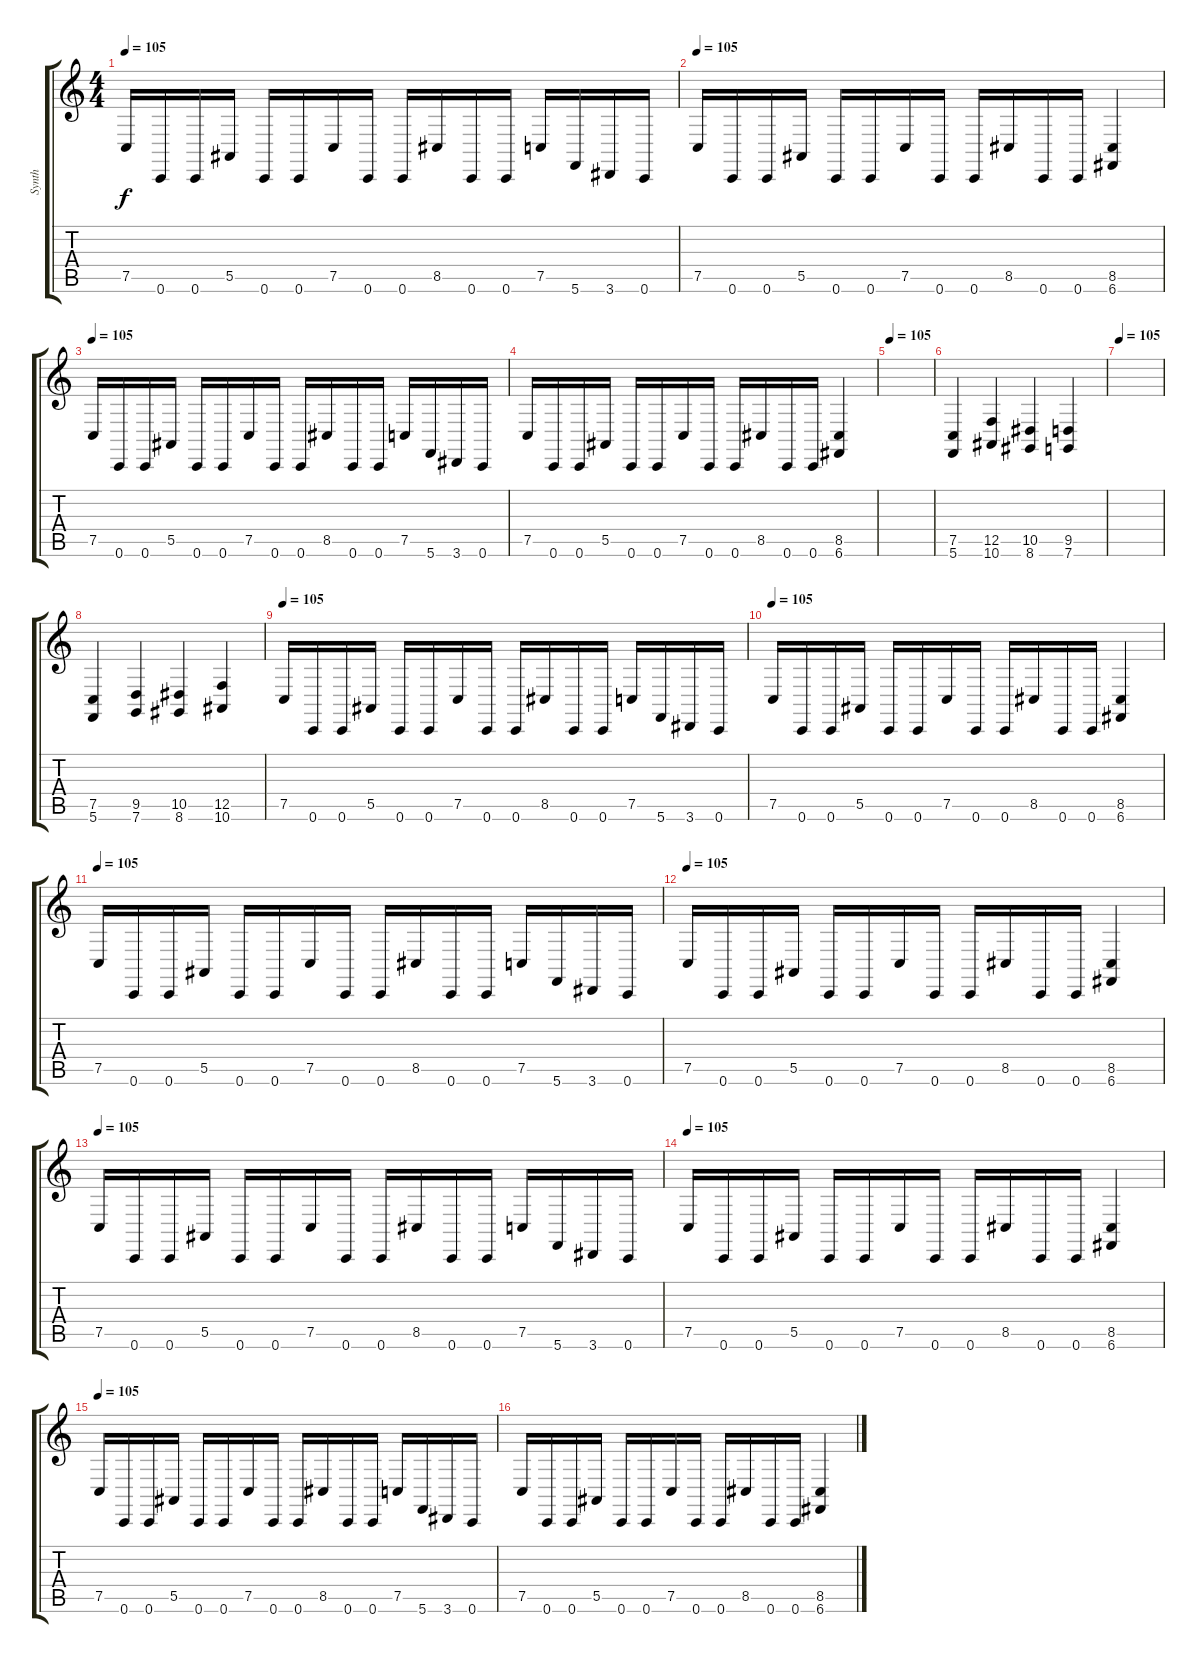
\track ("Synth" "Synth") {instrument churchorgan}
\staff {score tabs}
\tuning (C4 G3 Eb3 Bb2 F2 C2) {hide}
\ts (4 4)
\tempo 105
\clef g2
\ks c
7.5.16{dy f} 0.6.16 0.6.16 5.5.16 0.6.16 0.6.16 7.5.16 0.6.16 0.6.16 8.5.16 0.6.16 0.6.16 7.5.16 5.6.16 3.6.16 0.6.16 |
\tempo 105
7.5.16 0.6.16 0.6.16 5.5.16 0.6.16 0.6.16 7.5.16 0.6.16 0.6.16 8.5.16 0.6.16 0.6.16 (8.5 6.6).4 |
\tempo 105
7.5.16 0.6.16 0.6.16 5.5.16 0.6.16 0.6.16 7.5.16 0.6.16 0.6.16 8.5.16 0.6.16 0.6.16 7.5.16 5.6.16 3.6.16 0.6.16 |
7.5.16 0.6.16 0.6.16 5.5.16 0.6.16 0.6.16 7.5.16 0.6.16 0.6.16 8.5.16 0.6.16 0.6.16 (8.5 6.6).4 |
\tempo 105
|
(7.5 5.6).4 (12.5 10.6).4 (10.5 8.6).4 (9.5 7.6).4 |
\tempo 105
|
(7.5 5.6).4 (9.5 7.6).4 (10.5 8.6).4 (12.5 10.6).4 |
\tempo 105
7.5.16 0.6.16 0.6.16 5.5.16 0.6.16 0.6.16 7.5.16 0.6.16 0.6.16 8.5.16 0.6.16 0.6.16 7.5.16 5.6.16 3.6.16 0.6.16 |
\tempo 105
7.5.16 0.6.16 0.6.16 5.5.16 0.6.16 0.6.16 7.5.16 0.6.16 0.6.16 8.5.16 0.6.16 0.6.16 (8.5 6.6).4 |
\tempo 105
7.5.16 0.6.16 0.6.16 5.5.16 0.6.16 0.6.16 7.5.16 0.6.16 0.6.16 8.5.16 0.6.16 0.6.16 7.5.16 5.6.16 3.6.16 0.6.16 |
\tempo 105
7.5.16 0.6.16 0.6.16 5.5.16 0.6.16 0.6.16 7.5.16 0.6.16 0.6.16 8.5.16 0.6.16 0.6.16 (8.5 6.6).4 |
\tempo 105
7.5.16 0.6.16 0.6.16 5.5.16 0.6.16 0.6.16 7.5.16 0.6.16 0.6.16 8.5.16 0.6.16 0.6.16 7.5.16 5.6.16 3.6.16 0.6.16 |
\tempo 105
7.5.16 0.6.16 0.6.16 5.5.16 0.6.16 0.6.16 7.5.16 0.6.16 0.6.16 8.5.16 0.6.16 0.6.16 (8.5 6.6).4 |
\tempo 105
7.5.16 0.6.16 0.6.16 5.5.16 0.6.16 0.6.16 7.5.16 0.6.16 0.6.16 8.5.16 0.6.16 0.6.16 7.5.16 5.6.16 3.6.16 0.6.16 |
7.5.16 0.6.16 0.6.16 5.5.16 0.6.16 0.6.16 7.5.16 0.6.16 0.6.16 8.5.16 0.6.16 0.6.16 (8.5 6.6).4
